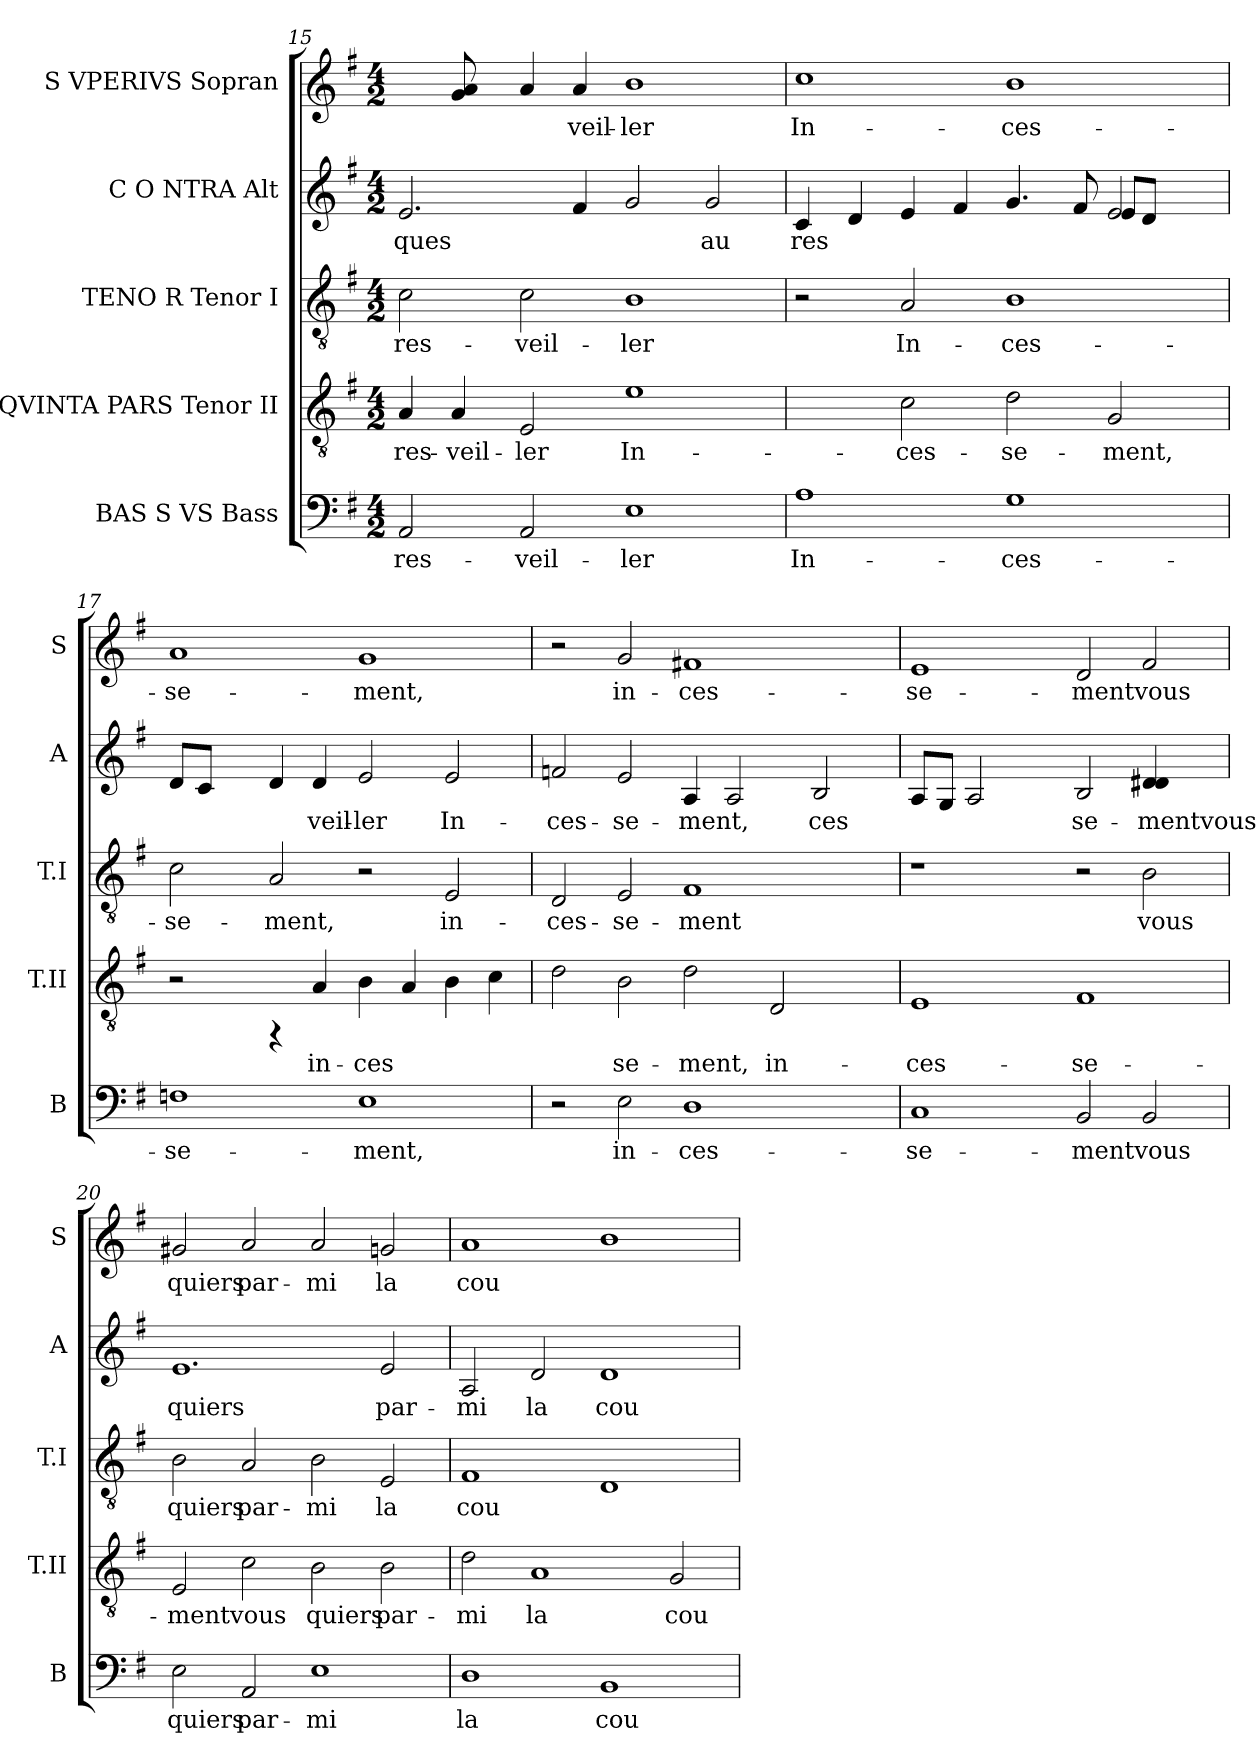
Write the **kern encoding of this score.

**kern	**text	**kern	**text	**kern	**text	**kern	**text	**kern	**text
*part5	*part5	*part4	*part4	*part3	*part3	*part2	*part2	*part1	*part1
*staff5	*staff5	*staff4	*staff4	*staff3	*staff3	*staff2	*staff2	*staff1	*staff1
*I"BAS S VS  Bass	*	*I"QVINTA PARS  Tenor II	*	*I"TENO R  Tenor I	*	*I"C O NTRA  Alt	*	*I"S VPERIVS  Sopran	*
*I'B	*	*I'T.II	*	*I'T.I	*	*I'A	*	*I'S	*
!!LO:LB:g=z
*clefF4	*	*clefGv2	*	*clefGv2	*	*clefG2	*	*clefG2	*
*k[f#]	*	*k[f#]	*	*k[f#]	*	*k[f#]	*	*k[f#]	*
*G:	*	*G:	*	*G:	*	*G:	*	*G:	*
*M4/2	*	*M4/2	*	*M4/2	*	*M4/2	*	*M4/2	*
=15	=15	=15	=15	=15	=15	=15	=15	=15	=15
!	!LO:LY:b:cj	!	!LO:LY:b	!	!LO:LY:b	!	!LO:LY:b:cj	!	!
2AA/	res-	4A/	res-	2c\	res-	2.e/	-ques	4ryy	.
!	!	!	!LO:LY:b	!	!	!	!	!	!LO:LY:b
.	.	4A/	-veil-	.	.	.	.	8a/ 8g/	--
.	.	.	.	.	.	.	.	8ryy	.
!	!LO:LY:b:cj	!	!LO:LY:b	!	!LO:LY:b	!	!	!	!LO:LY:b
2AA/	-veil-	2E/	-ler	2c\	-veil-	.	.	4a/	--
!	!	!	!	!	!	!	!LO:LY:b:cj	!	!LO:LY:b
.	.	.	.	.	.	4f#/	.	4a/	-veil-
!	!LO:LY:b:cj	!	!LO:LY:b	!	!LO:LY:b	!	!LO:LY:b:cj	!	!LO:LY:b
1E	-ler	1e	In-	1B	-ler	2g/	.	1b	-ler
!	!	!	!	!	!	!	!LO:LY:b:cj	!	!
.	.	.	.	.	.	2g/	au	.	.
=16	=16	=16	=16	=16	=16	=16	=16	=16	=16
!	!LO:LY:b:cj	!	!	!	!	!	!LO:LY:b:cj	!	!LO:LY:b
*	*	*	*	*	*	*^	*	*	*
1A	In-	2ryy	.	2r	.	4c/	1.ryy	res-	1cc	In-
!	!	!	!	!	!	!	!	!LO:LY:b:cj	!	!
.	.	.	.	.	.	4d/	.	--	.	.
!	!	!	!LO:LY:b	!	!LO:LY:b	!	!	!LO:LY:b:cj	!	!
.	.	2c\	-ces-	2A/	In-	4e/	.	--	.	.
!	!	!	!	!	!	!	!	!LO:LY:b:cj	!	!
.	.	.	.	.	.	4f#/	.	--	.	.
!	!LO:LY:b:cj	!	!LO:LY:b	!	!LO:LY:b	!	!	!LO:LY:b:cj	!	!LO:LY:b
1G	-ces-	2d\	-se-	1B	-ces-	4.g/	.	--	1b	-ces-
!	!	!	!	!	!	!	!	!LO:LY:b:cj	!	!
.	.	.	.	.	.	8f#/L	.	--	.	.
!	!	!	!LO:LY:b	!	!	!	!	!LO:LY:b:cj	!	!
.	.	2G/	-ment,	.	.	2e/	8e/L	--	.	.
!	!	!	!	!	!	!	!	!LO:LY:b:cj	!	!
.	.	.	.	.	.	.	8d/J	--	.	.
.	.	.	.	.	.	.	4ryy	.	.	.
=17	=17	=17	=17	=17	=17	=17	=17	=17	=17	=17
!	!LO:LY:b:cj	!	!	!	!LO:LY:b	!	!	!LO:LY:b:cj	!	!LO:LY:b
*	*	*	*	*	*	*v	*v	*	*	*
1Fn	-se-	2r	.	2c\	-se-	8d/L	--	1a	-se-
!	!	!	!	!	!	!	!LO:LY:b:cj	!	!
.	.	.	.	.	.	8c/J	--	.	.
.	.	.	.	.	.	4ryy	.	.	.
!	!	!	!	!	!LO:LY:b	!	!LO:LY:b:cj	!	!
.	.	4rFF	.	2A/	-ment,	4d/	--	.	.
!	!	!	!LO:LY:b	!	!	!	!LO:LY:b:cj	!	!
.	.	4A/	in-	.	.	4d/	-veil-	.	.
!	!LO:LY:b:cj	!	!LO:LY:b	!	!	!	!LO:LY:b:cj	!	!LO:LY:b
1E	-ment,	4B\	-ces-	2r	.	2e/	-ler	1g	-ment,
!	!	!	!LO:LY:b	!	!	!	!	!	!
.	.	4A/	--	.	.	.	.	.	.
!	!	!	!LO:LY:b	!	!LO:LY:b	!	!LO:LY:b:cj	!	!
.	.	4B\	--	2E/	in-	2e/	In-	.	.
!	!	!	!LO:LY:b	!	!	!	!	!	!
.	.	4c\	--	.	.	.	.	.	.
=18	=18	=18	=18	=18	=18	=18	=18	=18	=18
!	!	!	!LO:LY:b	!	!LO:LY:b	!	!LO:LY:b:cj	!	!
2r	.	2d\	--	2D/	-ces-	2fn/	-ces-	2r	.
!	!LO:LY:b:cj	!	!LO:LY:b	!	!LO:LY:b	!	!LO:LY:b:cj	!	!LO:LY:b
2E\	in-	2B\	-se-	2E/	-se-	2e/	-se-	2g/	in-
!	!LO:LY:b:cj	!	!LO:LY:b	!	!LO:LY:b	!	!LO:LY:b:cj	!	!LO:LY:b
1D	-ces-	2d\	-ment,	1F#	-ment	4A/	-ment,	1f#X	-ces-
.	.	.	.	.	.	2A/	.	.	.
!	!	!	!LO:LY:b	!	!	!	!	!	!
.	.	2D/	in-	.	.	.	.	.	.
!	!	!	!	!	!	!	!LO:LY:b:cj	!	!
.	.	.	.	.	.	2B/	ces-	.	.
4ryy	.	4ryy	.	4ryy	.	.	.	4ryy	.
!!LO:PB:g=z
=19	=19	=19	=19	=19	=19	=19	=19	=19	=19
!	!LO:LY:b:cj	!	!LO:LY:b	!	!	!	!LO:LY:b:cj	!	!LO:LY:b
1C	-se-	1E	-ces-	1r	.	8A/L	--	1e	-se-
!	!	!	!	!	!	!	!LO:LY:b:cj	!	!
.	.	.	.	.	.	8G/J	--	.	.
!	!	!	!	!	!	!	!LO:LY:b:cj	!	!
.	.	.	.	.	.	2A/	--	.	.
.	.	.	.	.	.	4ryy	.	.	.
!	!LO:LY:b:cj	!	!LO:LY:b	!	!	!	!LO:LY:b:cj	!	!LO:LY:b
2BB/	-mentvous	1F#	-se-	2r	.	2B/	-se-	2d/	-mentvous
!	!LO:LY:b:cj	!	!	!	!LO:LY:b	!	!LO:LY:b:cj	!	!LO:LY:b
2BB/	.	.	.	2B\	vous	4d#X/ 4d#/	-mentvous	2f#/	.
.	.	.	.	.	.	4ryy	.	.	.
=20	=20	=20	=20	=20	=20	=20	=20	=20	=20
!	!LO:LY:b:cj	!	!LO:LY:b	!	!LO:LY:b	!	!LO:LY:b:cj	!	!LO:LY:b
2E\	quiers	2E/	-mentvous	2B\	quiers	1.e	quiers	2g#X/	quiers
!	!LO:LY:b:cj	!	!LO:LY:b	!	!LO:LY:b	!	!	!	!LO:LY:b
2AA/	par-	2c\	.	2A/	par-	.	.	2a/	par-
!	!LO:LY:b:cj	!	!LO:LY:b	!	!LO:LY:b	!	!	!	!LO:LY:b
1E	-mi	2B\	quiers	2B\	-mi	.	.	2a/	-mi
!	!	!	!LO:LY:b	!	!LO:LY:b	!	!LO:LY:b:cj	!	!LO:LY:b
.	.	2B\	par-	2E/	la	2e/	par-	2gn/	la
=21	=21	=21	=21	=21	=21	=21	=21	=21	=21
!	!LO:LY:b:cj	!	!LO:LY:b	!	!LO:LY:b	!	!LO:LY:b:cj	!	!LO:LY:b
1D	la	2d\	-mi	1F#	cou-	2A/	-mi	1a	cou-
!	!	!	!LO:LY:b	!	!	!	!LO:LY:b:cj	!	!
.	.	1A	la	.	.	2d/	la	.	.
!	!LO:LY:b:cj	!	!	!	!LO:LY:b	!	!LO:LY:b:cj	!	!LO:LY:b
1BB	cou-	.	.	1D	--	1d	cou-	1b	--
!	!	!	!LO:LY:b	!	!	!	!	!	!
.	.	2G/	cou-	.	.	.	.	.	.
=	=	=	=	=	=	=	=	=	=
*-	*-	*-	*-	*-	*-	*-	*-	*-	*-
